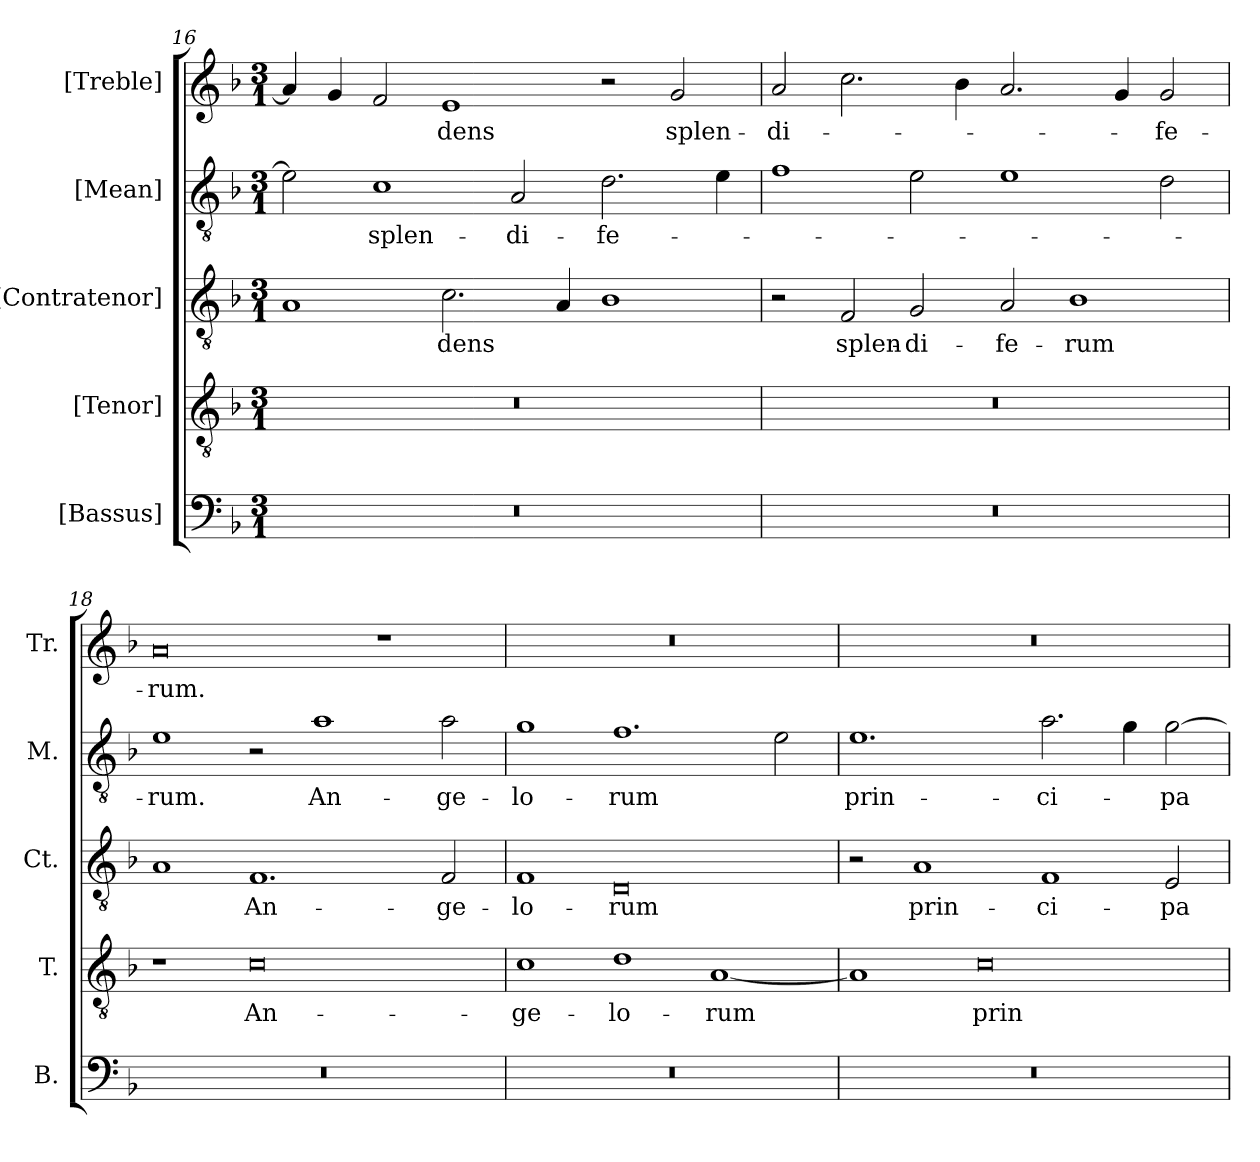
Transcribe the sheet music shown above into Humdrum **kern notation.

**kern	**kern	**text	**kern	**text	**kern	**text	**kern	**text
*part5	*part4	*part4	*part3	*part3	*part2	*part2	*part1	*part1
*staff5	*staff4	*staff4	*staff3	*staff3	*staff2	*staff2	*staff1	*staff1
*I"[Bassus]	*I"[Tenor]	*	*I"[Contratenor]	*	*I"[Mean]	*	*I"[Treble]	*
*I'B.	*I'T.	*	*I'Ct.	*	*I'M.	*	*I'Tr.	*
*clefF4	*clefGv2	*	*clefGv2	*	*clefGv2	*	*clefG2	*
*	*ITrd7c12	*	*ITrd7c12	*	*ITrd7c12	*	*	*
*k[b-]	*k[b-]	*	*k[b-]	*	*k[b-]	*	*k[b-]	*
*F:	*F:	*	*F:	*	*F:	*	*F:	*
*M3/1	*M3/1	*	*M3/1	*	*M3/1	*	*M3/1	*
=16	=16	=16	=16	=16	=16	=16	=16	=16
!LO:N:vis=1	!LO:N:vis=1	!	!	!	!	!	!	!
0.r	0.r	.	1AAi	.	2Ei\]	.	4ai/]	.
.	.	.	.	.	.	.	4gi/	.
!	!	!	!	!	!	!LO:LY:b:color=#000000	!	!
.	.	.	.	.	1Ci	splen-	2fi/	.
!	!	!	!	!LO:LY:b:color=#000000	!	!	!	!
!	!	!	!	!	!	!	!	!LO:LY:b:color=#000000
.	.	.	2.Ci\	-dens	.	.	1ei	-dens
!	!	!	!	!	!	!LO:LY:b:color=#000000	!	!
.	.	.	.	.	2AAi/	-di-	.	.
.	.	.	4AAi/	.	.	.	.	.
!	!	!	!	!	!	!LO:LY:b:color=#000000	!	!
.	.	.	1BB-i	.	2.Di\	-fe-	2r	.
!	!	!	!	!	!	!	!	!LO:LY:b:color=#000000
.	.	.	.	.	.	.	2gi/	splen-
.	.	.	.	.	4Ei\	.	.	.
!!LO:PB:g=z
=17	=17	=17	=17	=17	=17	=17	=17	=17
!LO:N:vis=1	!LO:N:vis=1	!	!	!	!	!	!	!
!	!	!	!	!	!	!	!	!LO:LY:b:color=#000000
0.r	0.r	.	2r	.	1Fi	.	2ai/	-di-
!	!	!	!	!LO:LY:b:color=#000000	!	!	!	!
.	.	.	2FFi/	splen-	.	.	2.cci\	.
!	!	!	!	!LO:LY:b:color=#000000	!	!	!	!
.	.	.	2GGi/	-di-	2Ei\	.	.	.
.	.	.	.	.	.	.	4b-i\	.
!	!	!	!	!LO:LY:b:color=#000000	!	!	!	!
.	.	.	2AAi/	-fe-	1Ei	.	2.ai/	.
!	!	!	!	!LO:LY:b:color=#000000	!	!	!	!
.	.	.	1BB-i	-rum	.	.	.	.
.	.	.	.	.	.	.	4gi/	.
!	!	!	!	!	!	!	!	!LO:LY:b:color=#000000
.	.	.	.	.	2Di\	.	2gi/	-fe-
=18	=18	=18	=18	=18	=18	=18	=18	=18
!LO:N:vis=1	!	!	!	!	!	!	!	!
!	!	!	!	!	!	!LO:LY:b:color=#000000	!	!
!	!	!	!	!	!	!	!	!LO:LY:b:color=#000000
0.r	1r	.	1AAi	.	1Ei	-rum.	0ai	-rum.
!	!	!LO:LY:b:color=#000000	!	!	!	!	!	!
!	!	!	!	!LO:LY:b:color=#000000	!	!	!	!
.	0Ci	An-	1.FFi	An-	2r	.	.	.
!	!	!	!	!	!	!LO:LY:b:color=#000000	!	!
.	.	.	.	.	1Ai	An-	.	.
.	.	.	.	.	.	.	1r	.
!	!	!	!	!LO:LY:b:color=#000000	!	!	!	!
!	!	!	!	!	!	!LO:LY:b:color=#000000	!	!
.	.	.	2FFi/	-ge-	2Ai\	-ge-	.	.
=19	=19	=19	=19	=19	=19	=19	=19	=19
!LO:N:vis=1	!	!	!	!	!	!	!	!
!	!	!LO:LY:b:color=#000000	!	!	!	!	!	!
!	!	!	!	!LO:LY:b:color=#000000	!	!	!	!
!	!	!	!	!	!	!LO:LY:b:color=#000000	!LO:N:vis=1	!
0.r	1Ci	-ge-	1FFi	-lo-	1Gi	-lo-	0.r	.
!	!	!LO:LY:b:color=#000000	!	!	!	!	!	!
!	!	!	!	!LO:LY:b:color=#000000	!	!	!	!
!	!	!	!	!	!	!LO:LY:b:color=#000000	!	!
.	1Di	-lo-	0DDi	-rum	1.Fi	-rum	.	.
!	!	!LO:LY:b:color=#000000	!	!	!	!	!	!
.	[<1AAi	-rum	.	.	.	.	.	.
.	.	.	.	.	2Ei\	.	.	.
=20	=20	=20	=20	=20	=20	=20	=20	=20
!LO:N:vis=1	!	!	!	!	!	!	!	!
!	!	!	!	!	!	!LO:LY:b:color=#000000	!LO:N:vis=1	!
0.r	1AAi]	.	2r	.	1.Ei	prin-	0.r	.
!	!	!	!	!LO:LY:b:color=#000000	!	!	!	!
.	.	.	1AAi	prin-	.	.	.	.
!	!	!LO:LY:b:color=#000000	!	!	!	!	!	!
.	0Ci	prin-	.	.	.	.	.	.
!	!	!	!	!LO:LY:b:color=#000000	!	!	!	!
!	!	!	!	!	!	!LO:LY:b:color=#000000	!	!
.	.	.	1FFi	-ci-	2.Ai\	-ci-	.	.
.	.	.	.	.	4Gi\	.	.	.
!	!	!	!	!LO:LY:b:color=#000000	!	!	!	!
!	!	!	!	!	!	!LO:LY:b:color=#000000	!	!
.	.	.	2EEi/	-pa-	[>2Gi\	-pa-	.	.
=	=	=	=	=	=	=	=	=
*-	*-	*-	*-	*-	*-	*-	*-	*-
